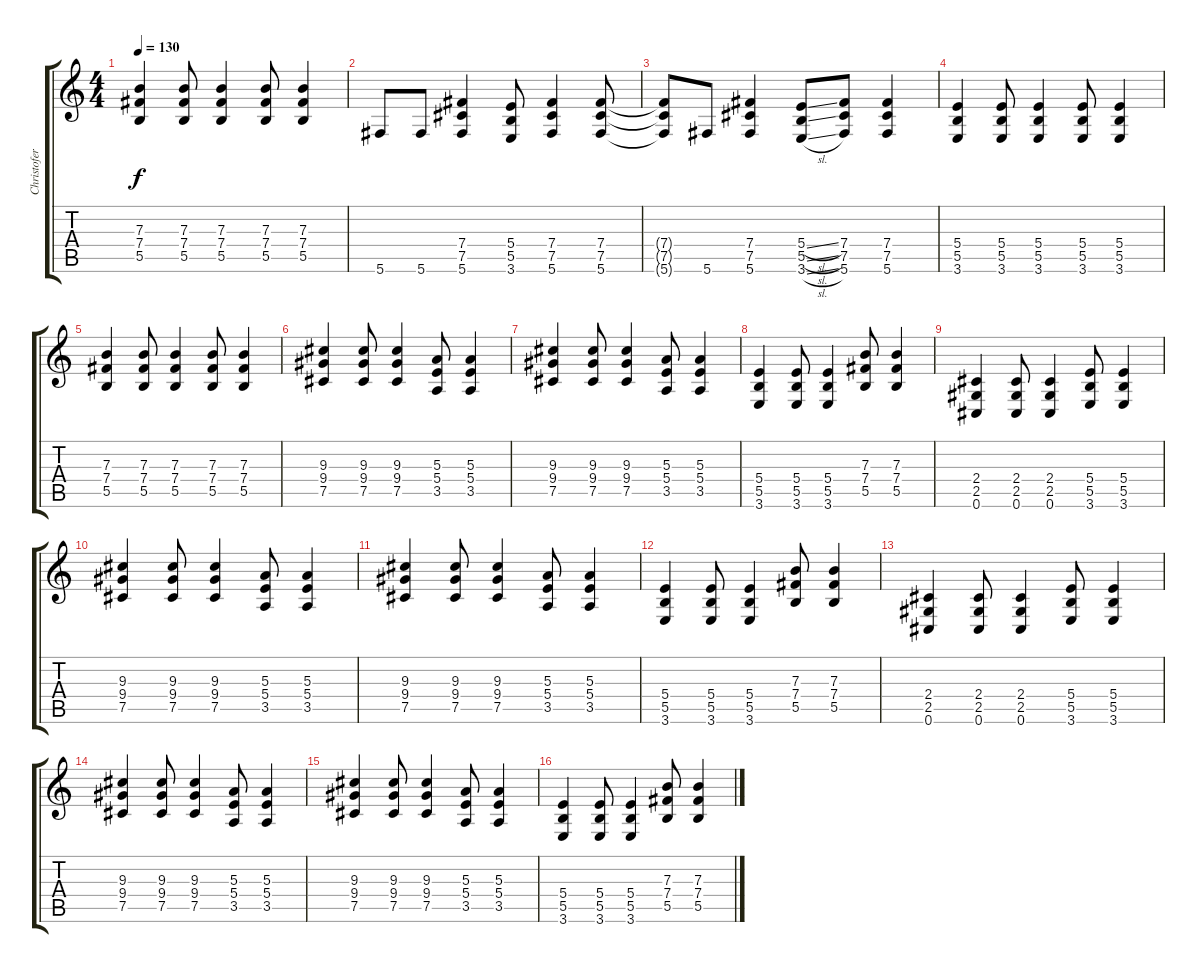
\track ("Christofer Johnsson" "Christofer") {instrument distortionguitar}
\staff {score tabs}
\tuning (Db4 Ab3 E3 B2 Gb2 Db2) {hide}
\ts (4 4)
\tempo 130
\clef g2
\ks c
(7.3 7.4 5.5).4{dy f} (7.3 7.4 5.5).8 (7.3 7.4 5.5).4 (7.3 7.4 5.5).8 (7.3 7.4 5.5).4 |
5.6.8 5.6.8 (7.4 7.5 5.6).4 (5.4 5.5 3.6).8 (7.4 7.5 5.6).4 (7.4 7.5 5.6).8 |
(7.4{t} 7.5{t} 5.6{t}).8 5.6.8 (7.4 7.5 5.6).4 (5.4{sl} 5.5{sl} 3.6{sl}).8 (7.4 7.5 5.6).8 (7.4 7.5 5.6).4 |
(5.4 5.5 3.6).4 (5.4 5.5 3.6).8 (5.4 5.5 3.6).4 (5.4 5.5 3.6).8 (5.4 5.5 3.6).4 |
(7.3 7.4 5.5).4 (7.3 7.4 5.5).8 (7.3 7.4 5.5).4 (7.3 7.4 5.5).8 (7.3 7.4 5.5).4 |
(9.3 9.4 7.5).4 (9.3 9.4 7.5).8 (9.3 9.4 7.5).4 (5.3 5.4 3.5).8 (5.3 5.4 3.5).4 |
(9.3 9.4 7.5).4 (9.3 9.4 7.5).8 (9.3 9.4 7.5).4 (5.3 5.4 3.5).8 (5.3 5.4 3.5).4 |
(5.4 5.5 3.6).4 (5.4 5.5 3.6).8 (5.4 5.5 3.6).4 (7.3 7.4 5.5).8 (7.3 7.4 5.5).4 |
(2.4 2.5 0.6).4 (2.4 2.5 0.6).8 (2.4 2.5 0.6).4 (5.4 5.5 3.6).8 (5.4 5.5 3.6).4 |
(9.3 9.4 7.5).4 (9.3 9.4 7.5).8 (9.3 9.4 7.5).4 (5.3 5.4 3.5).8 (5.3 5.4 3.5).4 |
(9.3 9.4 7.5).4 (9.3 9.4 7.5).8 (9.3 9.4 7.5).4 (5.3 5.4 3.5).8 (5.3 5.4 3.5).4 |
(5.4 5.5 3.6).4 (5.4 5.5 3.6).8 (5.4 5.5 3.6).4 (7.3 7.4 5.5).8 (7.3 7.4 5.5).4 |
(2.4 2.5 0.6).4 (2.4 2.5 0.6).8 (2.4 2.5 0.6).4 (5.4 5.5 3.6).8 (5.4 5.5 3.6).4 |
(9.3 9.4 7.5).4 (9.3 9.4 7.5).8 (9.3 9.4 7.5).4 (5.3 5.4 3.5).8 (5.3 5.4 3.5).4 |
(9.3 9.4 7.5).4 (9.3 9.4 7.5).8 (9.3 9.4 7.5).4 (5.3 5.4 3.5).8 (5.3 5.4 3.5).4 |
(5.4 5.5 3.6).4 (5.4 5.5 3.6).8 (5.4 5.5 3.6).4 (7.3 7.4 5.5).8 (7.3 7.4 5.5).4
